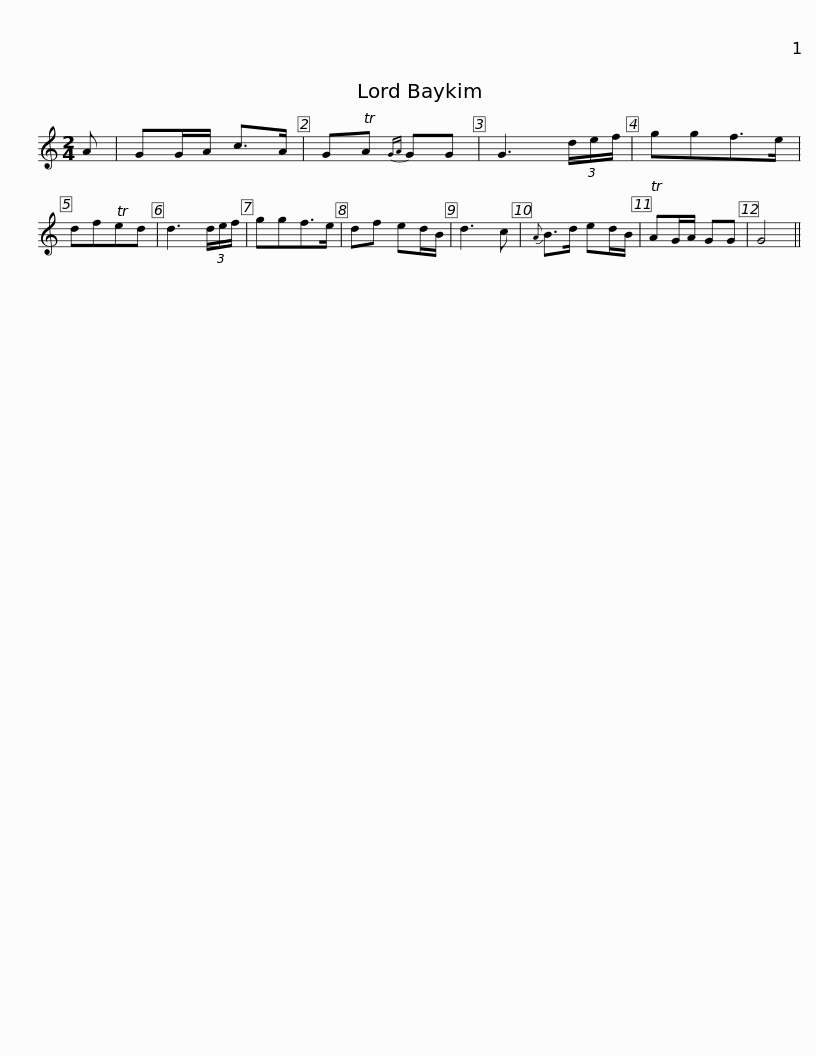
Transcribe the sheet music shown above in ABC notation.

X:1
L:1/8
M:2/4
I:linebreak $
K:C
V:1 treble
V:1
 A | GG/A/ c>A | GTA{GA} GG | G3 (3d/e/f/ | ggf>e | %5
 dfTed | d3 (3d/e/f/ | ggf>e | df ed/B/ | d3 c |$ %10
{A} B>d ed/B/ | TAG/A/ GG | G4 || %13
